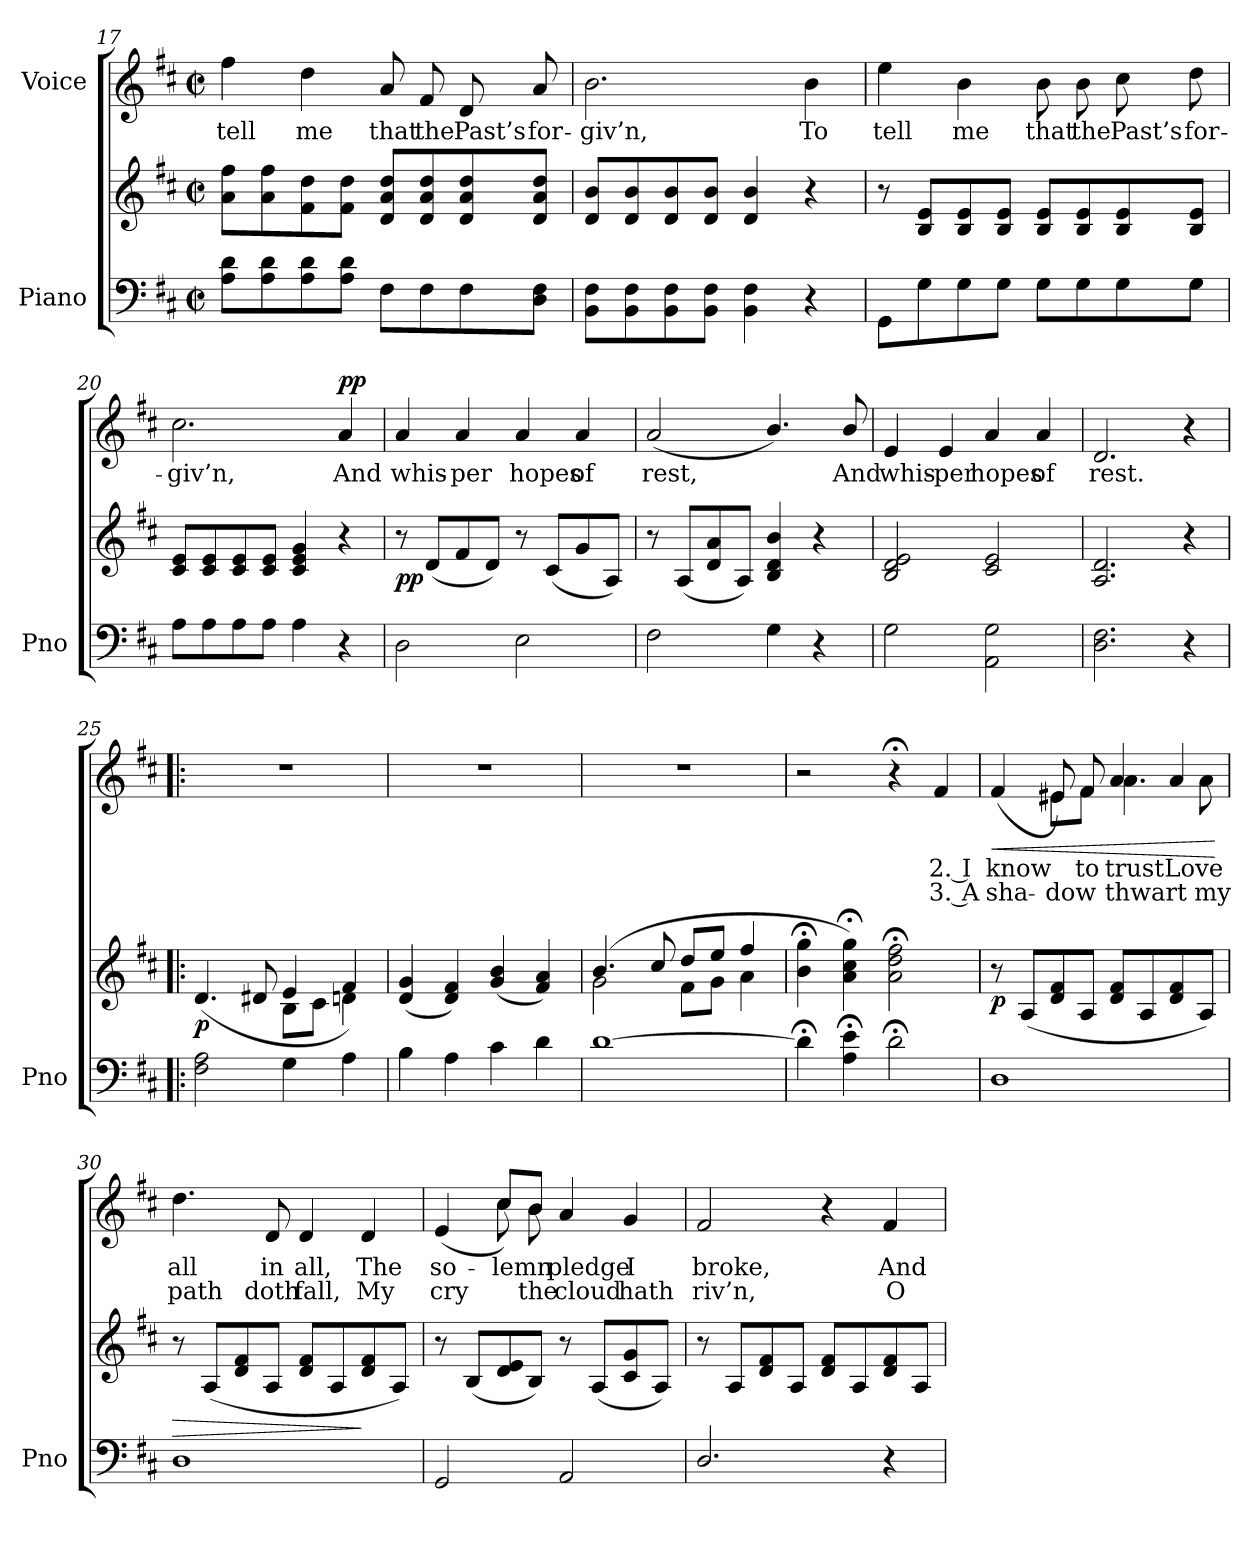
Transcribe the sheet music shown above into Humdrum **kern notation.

**kern	**kern	**dynam	**kern	**text	**text	**dynam
*part2	*part2	*part2	*part1	*part1	*part1	*part1
*staff3	*staff2	*staff2/3	*staff1	*staff1	*staff1	*staff1
*I"Piano	*	*	*I"Voice	*	*	*
*I'Pno	*	*	*	*	*	*
!!LO:PB:g=z
*clefF4	*clefG2	*	*clefG2	*	*	*
*k[f#c#]	*k[f#c#]	*	*k[f#c#]	*	*	*
*M2/2	*M2/2	*	*M2/2	*	*	*
*met(c|)	*met(c|)	*	*met(c|)	*	*	*
=17	=17	=17	=17	=17	=17	=17
!	!	!	!	!LO:LY:b	!	!
8A\ 8d\L	8a\ 8ff#\L	.	4ff#\	tell	.	.
8A\ 8d\	8a\ 8ff#\	.	.	.	.	.
!	!	!	!	!LO:LY:b	!	!
8A\ 8d\	8f#\ 8dd\	.	4dd\	me	.	.
8A\ 8d\J	8f#\ 8dd\J	.	.	.	.	.
!	!	!	!	!LO:LY:b	!	!
8F#\L	8d/ 8a/ 8dd/L	.	8a/	that	.	.
!	!	!	!	!LO:LY:b	!	!
8F#\	8d/ 8a/ 8dd/	.	8f#/	the	.	.
!	!	!	!	!LO:LY:b	!	!
8F#\	8d/ 8a/ 8dd/	.	8d/	Past’s	.	.
!	!	!	!	!LO:LY:b	!	!
8D\ 8F#\J	8d/ 8a/ 8dd/J	.	8a/	for-	.	.
=18	=18	=18	=18	=18	=18	=18
!	!	!	!	!LO:LY:b	!	!
8BB\ 8F#\L	8d/ 8b/L	.	2.b\	-giv’n,	.	.
8BB\ 8F#\	8d/ 8b/	.	.	.	.	.
8BB\ 8F#\	8d/ 8b/	.	.	.	.	.
8BB\ 8F#\J	8d/ 8b/J	.	.	.	.	.
4BB\ 4F#\	4d/ 4b/	.	.	.	.	.
!	!	!	!	!LO:LY:b	!	!
4r	4r	.	4b\	To	.	.
=19	=19	=19	=19	=19	=19	=19
!	!	!	!	!LO:LY:b	!	!
8GG\L	8r	.	4ee\	tell	.	.
8G\	8B/ 8e/L	.	.	.	.	.
!	!	!	!	!LO:LY:b	!	!
8G\	8B/ 8e/	.	4b\	me	.	.
8G\J	8B/ 8e/J	.	.	.	.	.
!	!	!	!	!LO:LY:b	!	!
8G\L	8B/ 8e/L	.	8b\	that	.	.
!	!	!	!	!LO:LY:b	!	!
8G\	8B/ 8e/	.	8b\	the	.	.
!	!	!	!	!LO:LY:b	!	!
8G\	8B/ 8e/	.	8cc#\	Past’s	.	.
!	!	!	!	!LO:LY:b	!	!
8G\J	8B/ 8e/J	.	8dd\	for-	.	.
=20	=20	=20	=20	=20	=20	=20
!	!	!	!	!LO:LY:b	!	!
8A\L	8c#/ 8e/L	.	2.cc#\	-giv’n,	.	.
8A\	8c#/ 8e/	.	.	.	.	.
8A\	8c#/ 8e/	.	.	.	.	.
8A\J	8c#/ 8e/J	.	.	.	.	.
4A\	4c#/ 4e/ 4g/	.	.	.	.	.
!	!	!	!	!LO:LY:b	!	!LO:DY:a
4r	4r	.	4a/	And	.	pp
!!LO:LB:g=z
=21	=21	=21	=21	=21	=21	=21
!	!	!LO:DY:b	!	!LO:LY:b	!	!
2D\	8r	pp	4a/	whis-	.	.
.	(8d/L	.	.	.	.	.
!	!	!	!	!LO:LY:b	!	!
.	8f#/	.	4a/	-per	.	.
.	8d/J)	.	.	.	.	.
!	!	!	!	!LO:LY:b	!	!
2E\	8r	.	4a/	hopes	.	.
.	(8c#/L	.	.	.	.	.
!	!	!	!	!LO:LY:b	!	!
.	8g/	.	4a/	of	.	.
.	8A/J)	.	.	.	.	.
=22	=22	=22	=22	=22	=22	=22
!	!	!	!	!LO:LY:b	!	!
2F#\	8r	.	(2a/	rest,	.	.
.	(8A/L	.	.	.	.	.
.	8d/ 8a/	.	.	.	.	.
.	8A/J)	.	.	.	.	.
4G\	4B/ 4d/ 4b/	.	4.b/)	.	.	.
4r	4r	.	.	.	.	.
!	!	!	!	!LO:LY:b	!	!
.	.	.	8b/	And	.	.
=23	=23	=23	=23	=23	=23	=23
!	!	!	!	!LO:LY:b	!	!
2G\	2B/ 2d/ 2e/	.	4e/	whis-	.	.
!	!	!	!	!LO:LY:b	!	!
.	.	.	4e/	-per	.	.
!	!	!	!	!LO:LY:b	!	!
2AA\ 2G\	2c#/ 2e/	.	4a/	hopes	.	.
!	!	!	!	!LO:LY:b	!	!
.	.	.	4a/	of	.	.
=24	=24	=24	=24	=24	=24	=24
!	!	!	!	!LO:LY:b	!	!
2.D\ 2.F#\	2.A/ 2.d/	.	2.d/	rest.	.	.
4r	4r	.	4r	.	.	.
!!LO:LB:g=z
=25!|:	=25!|:	=25!|:	=25!|:	=25!|:	=25!|:	=25!|:
*	*^	*	*	*	*	*
!	!	!	!LO:DY:b	!	!	!	!
2F#\ 2A\	(4.d/	2ryy	p	1r	.	.	.
.	8d#X/	.	.	.	.	.	.
4G\	4e/	8B\L	.	.	.	.	.
.	.	8c#\J	.	.	.	.	.
4A\	4f#/)	4dn\	.	.	.	.	.
*	*v	*v	*	*	*	*	*
=26	=26	=26	=26	=26	=26	=26
4B\	(>4d/ 4g/	.	1r	.	.	.
4A\	4d/ 4f#/)	.	.	.	.	.
4c#\	(>4g/ 4b/	.	.	.	.	.
4d\	4f#/ 4a/)	.	.	.	.	.
=27	=27	=27	=27	=27	=27	=27
*	*^	*	*	*	*	*
[1d	(4.b/	2g\	.	1r	.	.	.
.	8cc#/	.	.	.	.	.	.
.	8dd/L	8f#\L	.	.	.	.	.
.	8ee/J	8g\J	.	.	.	.	.
.	4ff#/	4a\	.	.	.	.	.
*	*v	*v	*	*	*	*	*
=28	=28	=28	=28	=28	=28	=28
4d;<\]	4b\;< 4gg\;<	.	2r	.	.	.
4A\;< 4e\;<	4a\;< 4cc#\;< 4gg\;<)	.	.	.	.	.
2d;<\	2a\;< 2dd\;< 2ff#\;<	.	4r;<	.	.	.
!	!	!	!	!LO:LY:b	!LO:LY:b	!
.	.	.	4f#/	2. I	3. A	.
!!LO:LB:g=z
=29	=29	=29	=29	=29	=29	=29
!	!	!LO:DY:b	!	!LO:LY:b	!LO:LY:b	!LO:HP:b
*	*	*	*^	*	*	*
1D	8r	p	(>4f#/	4ryy	know	sha-	<
.	(8A/L	.	.	.	.	.	.
!	!	!	!	!	!	!LO:LY:b	!
.	8d/ 8f#/	.	8e#X/)	8e#\L	.	-dow	.
!	!	!	!	!	!LO:LY:b	!	!
.	8A/J	.	8f#/	8f#\J	to	.	.
!	!	!	!LO:N:head=solid	!LO:N:head=solid	!LO:LY:b	!LO:LY:b	!
.	8d/ 8f#/L	.	4a/	4.a\	trust	thwart	.
.	8A/	.	.	.	.	.	.
!	!	!	!	!	!LO:LY:b	!	!
.	8d/ 8f#/	.	4a/	.	Love	.	.
!	!	!	!	!	!	!LO:LY:b	!
.	8A/J)	.	.	8a\	.	my	.
*	*	*	*v	*v	*	*	*
.	.	.	.	.	.	[
=30	=30	=30	=30	=30	=30	=30
!	!	!LO:HP:b	!	!LO:LY:b	!LO:LY:b	!
1D	8r	>	4.dd\	all	path	.
.	(8A/L	.	.	.	.	.
.	8d/ 8f#/	.	.	.	.	.
!	!	!	!	!LO:LY:b	!LO:LY:b	!
.	8A/J	.	8d/	in	doth	.
!	!	!	!	!LO:LY:b	!LO:LY:b	!
.	8d/ 8f#/L	.	4d/	all,	fall,	.
.	8A/	.	.	.	.	.
!	!	!	!	!LO:LY:b	!LO:LY:b	!
.	8d/ 8f#/	]	4d/	The	My	.
.	8A/J)	.	.	.	.	.
=31	=31	=31	=31	=31	=31	=31
!	!	!	!	!LO:LY:b	!LO:LY:b	!
*	*	*	*^	*	*	*
2GG/	8r	.	(4e/	4ryy	so-	cry	.
.	(8B/L	.	.	.	.	.	.
!	!	!	!	!	!LO:LY:b	!	!
.	8d/ 8e/	.	8cc#/L)	8cc#\	-lemn	.	.
!	!	!	!	!	!	!LO:LY:b	!
.	8B/J)	.	8b/J	8b\	.	the	.
!	!	!	!	!	!LO:LY:b	!LO:LY:b	!
2AA/	8r	.	4a/	2ryy	pledge	cloud	.
.	(8A/L	.	.	.	.	.	.
!	!	!	!	!	!LO:LY:b	!LO:LY:b	!
.	8c#/ 8g/	.	4g/	.	I	hath	.
.	8A/J)	.	.	.	.	.	.
*	*	*	*v	*v	*	*	*
!!LO:PB:g=z
=32	=32	=32	=32	=32	=32	=32
!	!	!	!	!LO:LY:b	!LO:LY:b	!
2.D/	8r	.	2f#/	broke,	riv’n,	.
.	8A/L	.	.	.	.	.
.	8d/ 8f#/	.	.	.	.	.
.	8A/J	.	.	.	.	.
.	8d/ 8f#/L	.	4r	.	.	.
.	8A/	.	.	.	.	.
!	!	!	!	!LO:LY:b	!LO:LY:b	!
4r	8d/ 8f#/	.	4f#/	And	O	.
.	8A/J	.	.	.	.	.
=	=	=	=	=	=	=
*-	*-	*-	*-	*-	*-	*-
